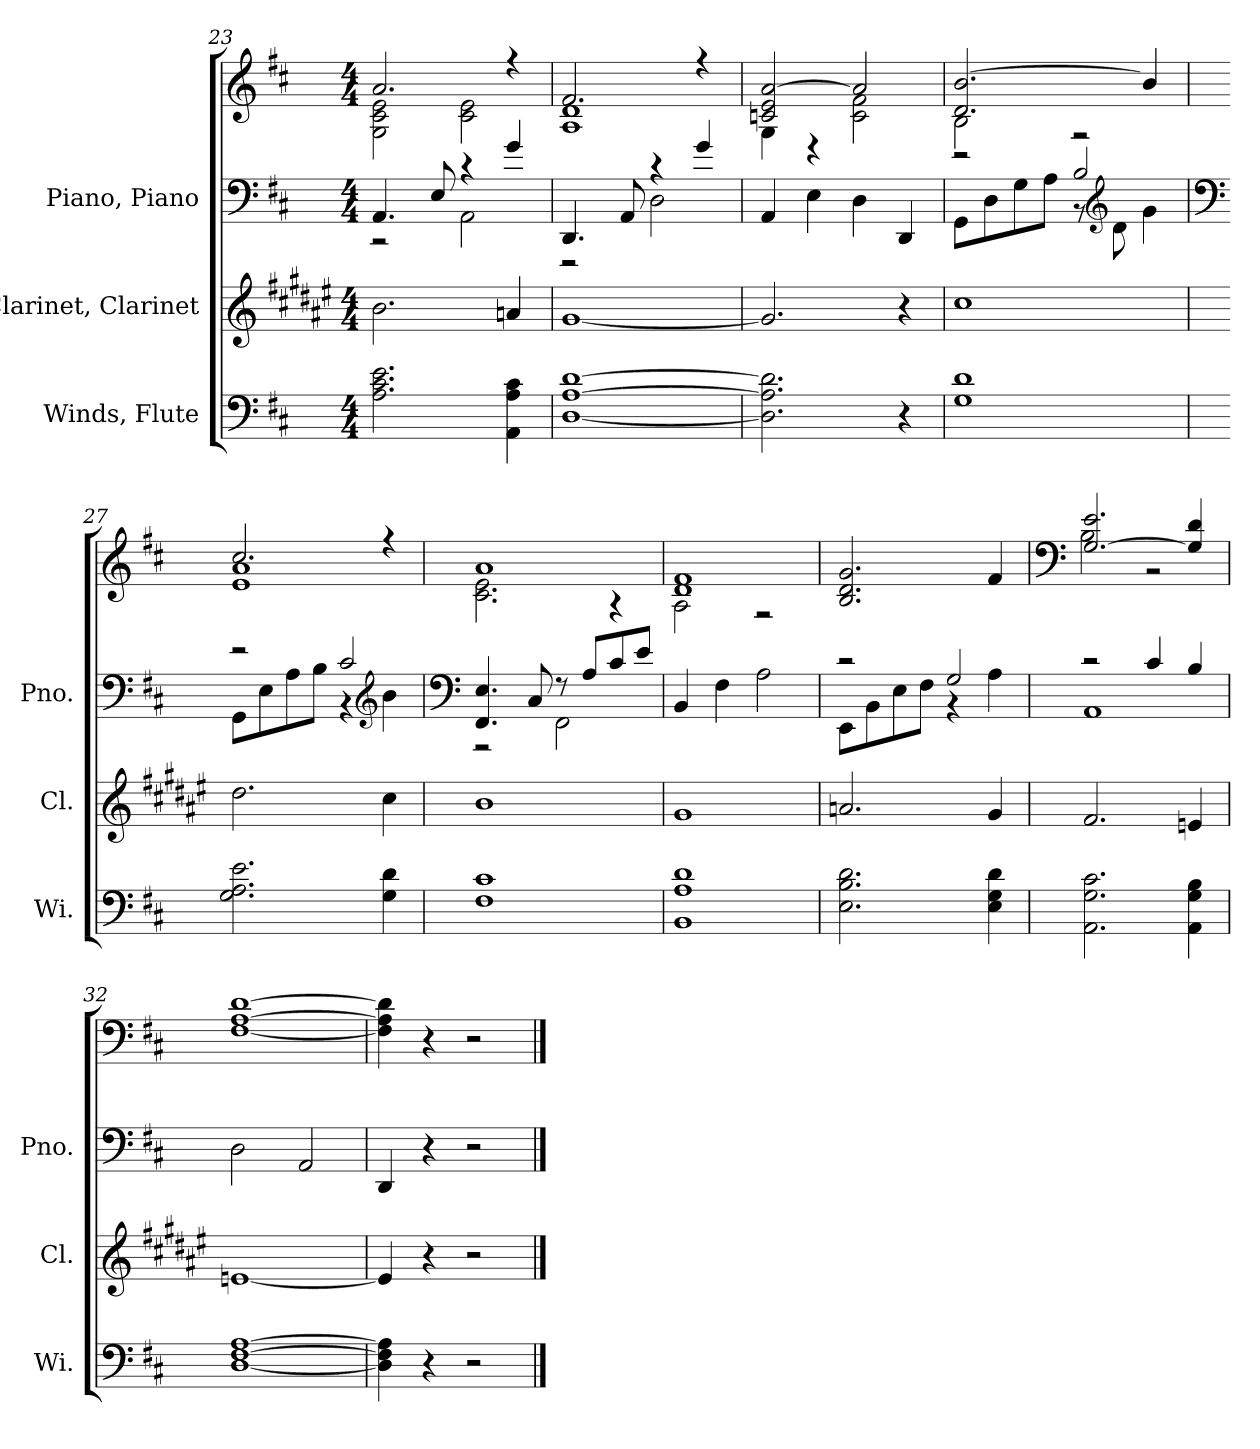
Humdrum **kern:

**kern	**kern	**kern	**kern
*part3	*part2	*part1	*part1
*staff4	*staff3	*staff2	*staff1
*I"Winds, Flute	*I"Clarinet, Clarinet	*I"Piano, Piano	*
*I'Wi.	*I'Cl.	*I'Pno.	*
*clefF4	*clefG2	*clefF4	*clefG2
*	*ITrd1c2	*	*
*k[f#c#]	*k[f#c#g#d#]	*k[f#c#]	*k[f#c#]
*M4/4	*M4/4	*M4/4	*M4/4
=23	=23	=23	=23
*	*	*^	*^
2.A\ 2.c#\ 2.e\	2.a\	4.AA/	2r	2.a/	2G\ 2c#\ 2e\
.	.	8E/	.	.	.
.	.	4r	2AA\	.	2c#\ 2e\
4AA\ 4A\ 4c#\	4gn/	4g/	.	4r	.
=24	=24	=24	=24	=24	=24
[1D [1A [1d	[1f#	4.DD/	2r	2.f#/	1A 1d
.	.	8AA/	.	.	.
.	.	4r	2D\	.	.
.	.	4g/	.	4r	.
*	*	*v	*v	*	*
=25	=25	=25	=25	=25
2.D\] 2.A\] 2.d\]	2.f#/]	4AA/	2cn/ 2e/ [2a/	4G\
.	.	4E\	.	4r
.	.	4D\	2a/]	2c\ 2f#\
4r	4r	4DD/	.	.
!!LO:PB:g=z	!!
=26	=26	=26	=26	=26
*	*	*^	*	*
1G 1d	1b	2r	8GG\L	2.d/ [2.b/	2B\
.	.	.	8D\	.	.
.	.	.	8G\	.	.
.	.	.	8A\J	.	.
.	.	2B/	8r	.	2r
*	*	*clefG2	*	*	*
.	.	.	8d\	.	.
.	.	.	4g\	4b/]	.
=27	=27	=27	=27	=27	=27
*	*	*clefF4	*	*	*
2.G\ 2.A\ 2.e\	2.cc#\	2r	8GG\L	2.cc#/	1e 1a
.	.	.	8E\	.	.
.	.	.	8A\	.	.
.	.	.	8B\J	.	.
.	.	2c#/	4r	.	.
*	*	*clefG2	*	*	*
4G\ 4d\	4b\	.	4b\	4r	.
=28	=28	=28	=28	=28	=28
*	*	*clefF4	*	*	*
1F# 1c#	1a	4.FF#/ 4.E/	2r	1a	2.c#\ 2.e\
.	.	8C#/	.	.	.
.	.	8r	2FF#\	.	.
.	.	8A/L	.	.	.
.	.	8c#/	.	.	4r
.	.	8e/J	.	.	.
*	*	*v	*v	*	*
=29	=29	=29	=29	=29
1BB 1A 1d	1f#	4BB/	1d 1f#	2A\
.	.	4F#\	.	.
.	.	2A\	.	2r
*	*	*	*v	*v
=30	=30	=30	=30
*	*	*^	*
2.E\ 2.B\ 2.d\	2.gn/	2r	8EE\L	2.B/ 2.d/ 2.g/
.	.	.	8BB\	.
.	.	.	8E\	.
.	.	.	8F#\J	.
.	.	2G/	4r	.
4E\ 4G\ 4d\	4f#/	.	4A\	4f#/
!!LO:LB:g=z
=31	=31	=31	=31	=31
*	*	*	*	*clefF4
*	*	*	*	*^
2.AA\ 2.G\ 2.c#\	2.e/	2r	1AA	[2.G/ 2.e/	2B\
.	.	4c#/	.	.	2r
4AA\ 4G\ 4B\	4dn/	4B/	.	4G/] 4d/	.
*	*	*v	*v	*	*
*	*	*	*v	*v
=32	=32	=32	=32
[1D [1F# [1A	[1dn	2D\	[1F# [1A [1d
.	.	2AA/	.
=33	=33	=33	=33
4D\] 4F#\] 4A\]	4d/]	4DD/	4F#\] 4A\] 4d\]
4r	4r	4r	4r
2r	2r	2r	2r
==	==	==	==
*-	*-	*-	*-
